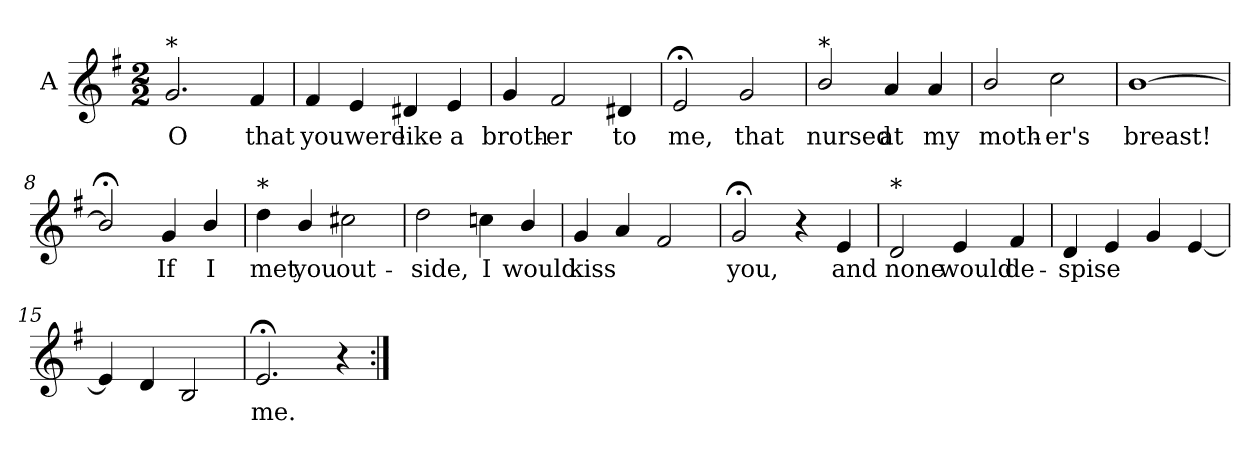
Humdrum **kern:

**kern	**text
*part1	*part1
*staff1	*staff1
*I"A	*
*clefG2	*
*ITrd1c2	*
*k[b-]	*
*F:	*
*M2/2	*
=1	=1
!LO:TX:a:t=*	!
!	!LO:LY:b
2.f/	O
!	!LO:LY:b
4e/	that
=2	=2
!	!LO:LY:b
4e/	you
!	!LO:LY:b
4d/	were
!	!LO:LY:b
4c#X/	like
!	!LO:LY:b
4d/	a
=3	=3
!	!LO:LY:b
4f/	broth-
!	!LO:LY:b
2e/	-er
!	!LO:LY:b
4c#X/	to
=4	=4
!	!LO:LY:b
2d;/	me,
!	!LO:LY:b
2f/	that
=5	=5
!LO:TX:a:t=*	!
!	!LO:LY:b
2a/	nursed
!	!LO:LY:b
4g/	at
!	!LO:LY:b
4g/	my
=6	=6
!	!LO:LY:b
2a/	moth-
!	!LO:LY:b
2b-\	-er's
!!LO:LB:g=z
=7	=7
!	!LO:LY:b
[1a	breast!
=8	=8
2a;/]	.
!	!LO:LY:b
4f/	If
!	!LO:LY:b
4a/	I
=9	=9
!LO:TX:a:t=*	!
!	!LO:LY:b
4cc\	met
!	!LO:LY:b
4a/	you
!	!LO:LY:b
2bn\	out-
=10	=10
!	!LO:LY:b
2cc\	-side,
!	!LO:LY:b
4b-X\	I
!	!LO:LY:b
4a/	would
=11	=11
!	!LO:LY:b
4f/	kiss
4g/	.
2e/	.
=12	=12
!	!LO:LY:b
2f;/	you,
4r	.
!	!LO:LY:b
4d/	and
=13	=13
!LO:TX:a:t=*	!
!	!LO:LY:b
2c/	none
!	!LO:LY:b
4d/	would
!	!LO:LY:b
4e/	de-
!!LO:LB:g=z
=14	=14
!	!LO:LY:b
4c/	-spise
4d/	.
4f/	.
[4d/	.
=15	=15
4d/]	.
4c/	.
2A/	.
=16	=16
!	!LO:LY:b
2.d;/	me.
4r	.
=:|!	=:|!
*-	*-
